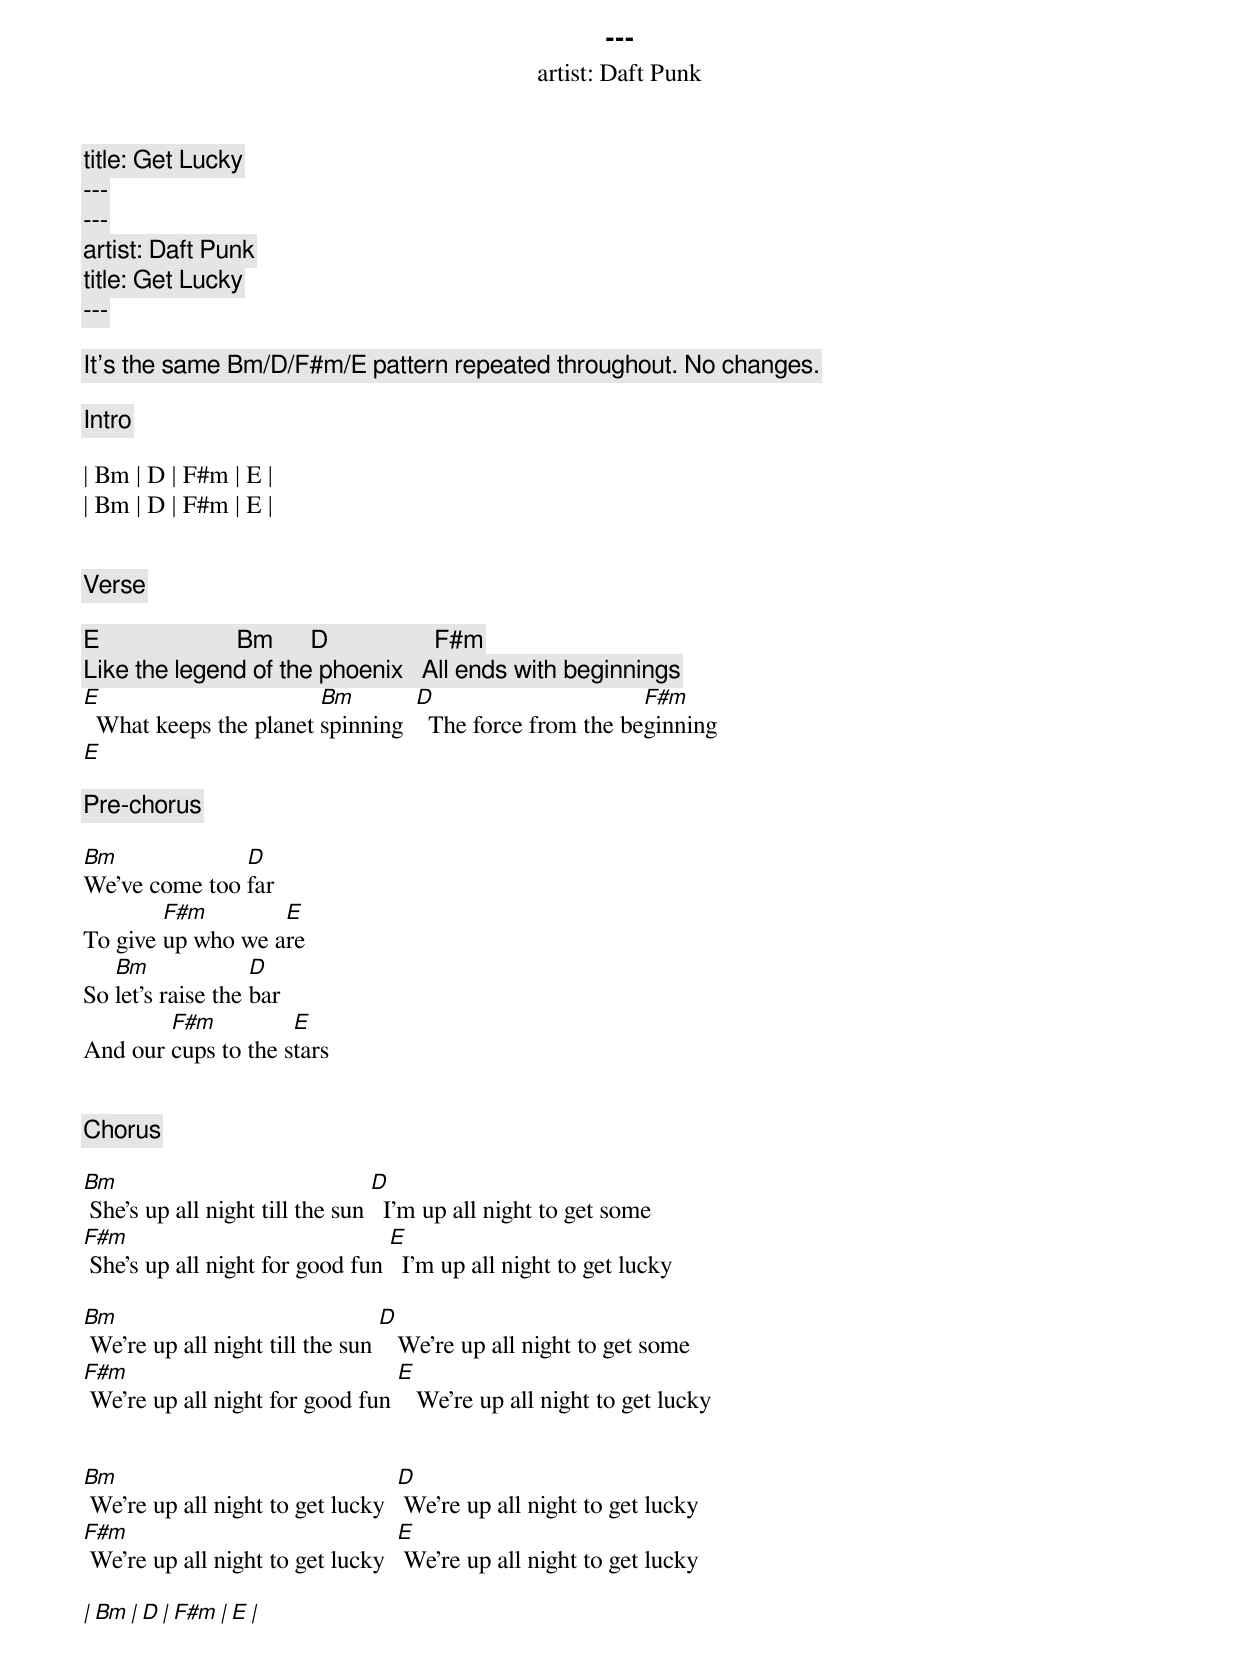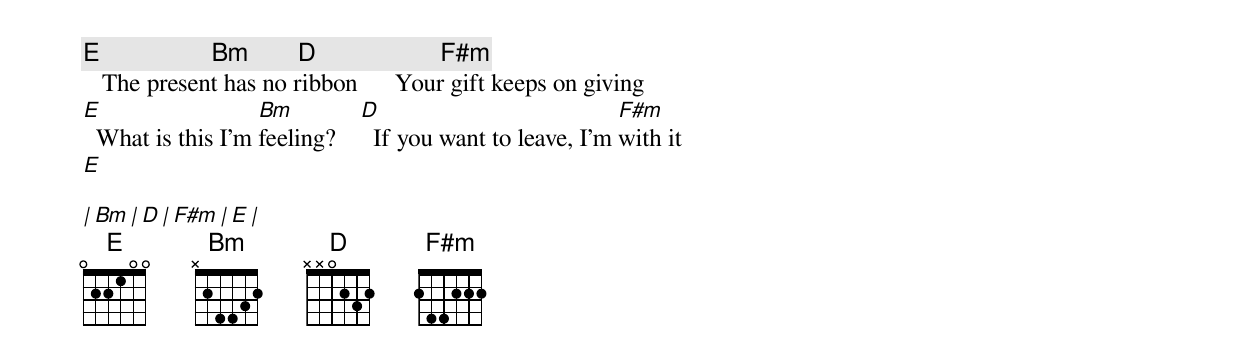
---
artist: Daft Punk
title: Get Lucky
---
---
artist: Daft Punk
title: Get Lucky
---

It's the same Bm/D/F#m/E pattern repeated throughout. No changes.

[Intro]

| Bm | D | F#m | E |
| Bm | D | F#m | E |


[Verse]

[ E ]                     Bm	  D                 F#m
   Like the legend of the phoenix   All ends with beginnings
E                       Bm	  D                      F#m
  What keeps the planet spinning    The force from the beginning
  E

[Pre-chorus]

Bm             D
We've come too far
        F#m        E
To give up who we are
   Bm              D
So let's raise the bar
        F#m          E
And our cups to the stars


[Chorus]

Bm                               D
 She's up all night till the sun   I'm up all night to get some
F#m                              E
 She's up all night for good fun   I'm up all night to get lucky

Bm                               D
 We're up all night till the sun    We're up all night to get some
F#m                              E
 We're up all night for good fun    We're up all night to get lucky


Bm                                D
 We're up all night to get lucky   We're up all night to get lucky
F#m                               E
 We're up all night to get lucky   We're up all night to get lucky

| Bm | D | F#m | E |


[ E ]                 Bm	D                    F#m
   The present has no ribbon	  Your gift keeps on giving
E                  Bm	       D                           F#m
  What is this I'm feeling?      If you want to leave, I'm with it
   E

| Bm | D | F#m | E |
